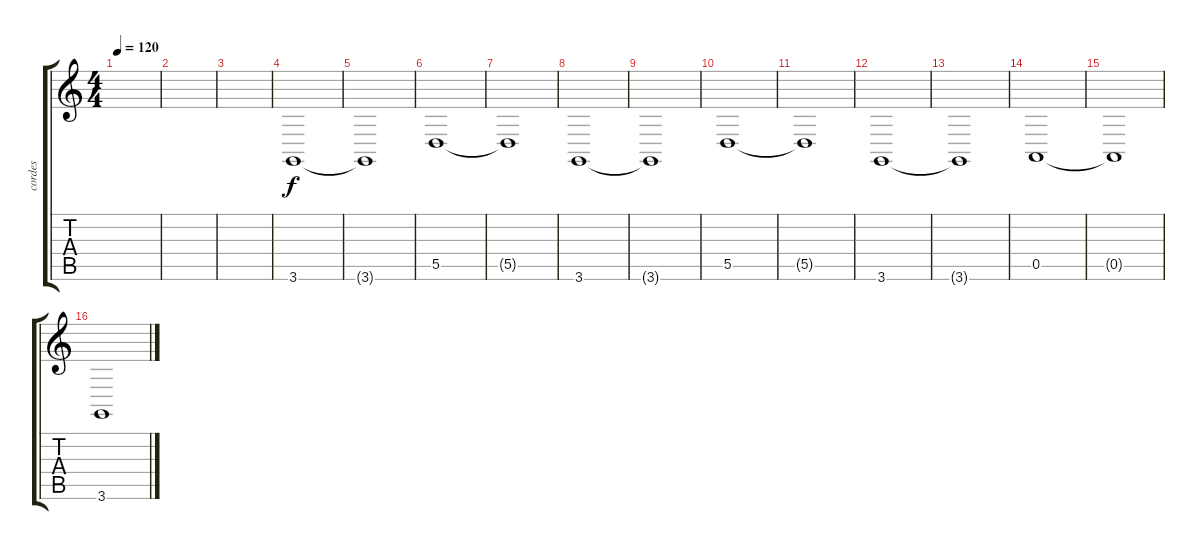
\track ("cordes" "cordes") {instrument stringensemble1}
\staff {score tabs}
\tuning (E4 B3 G3 D3 A2 E2) {hide}
\ts (4 4)
\tempo 120
\clef g2
\ks c
|
|
|
3.6.1 |
3.6{t}.1 |
5.5.1 |
5.5{t}.1 |
3.6.1 |
3.6{t}.1 |
5.5.1 |
5.5{t}.1 |
3.6.1 |
3.6{t}.1 |
0.5.1 |
0.5{t}.1 |
3.6.1
